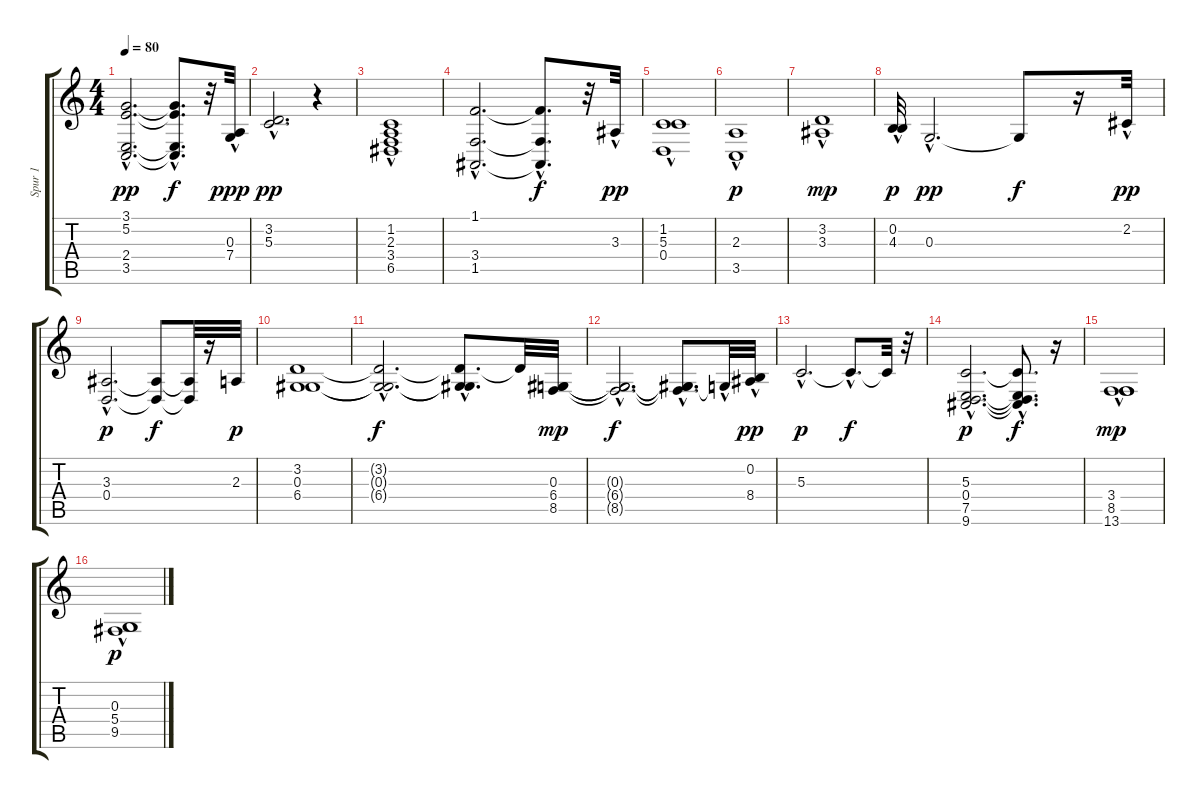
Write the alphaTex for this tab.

\track ("Spur 1" "Spur 1") {instrument stringensemble1}
\staff {score tabs}
\tuning (E4 B3 G3 D3 A2 E2) {hide}
\ts (4 4)
\tempo 80
\clef g2
\ks c
(3.1{hac} 5.2{hac} 2.4{hac} 3.5{hac}).2{d dy pp} (3.1{hac t} 5.2{hac t} 2.4{hac t} 3.5{hac t}).8{d dy f} r.32 (0.3{hac} 7.4{hac}).32{dy ppp} |
(3.2{hac} 5.3{hac}).2{d dy pp} r.4 |
(1.2{hac} 2.3{hac} 3.4 6.5{hac}).1 |
(1.1{hac} 3.4{hac} 1.5{hac}).2{d} (1.1{t} 3.4{hac t} 1.5{hac t}).8{d dy f} r.32 3.3{hac}.32{dy pp} |
(1.2 5.3 0.4{hac}).1 |
(2.3{hac} 3.5).1{dy p} |
(3.2 3.3{hac}).1{dy mp} |
(0.2{hac} 4.3).32{dy p} 0.3{hac}.2{d dy pp} 0.3{t}.8{dy f} r.16 2.2{hac}.32{dy pp} |
(3.3{hac} 0.4{hac}).2{d dy p} (3.3{t} 0.4{t}).8{dy f} (3.3{t} 0.4{t}).32 r.16 2.3.32{dy p} |
(3.2 0.3 6.4).1 |
(3.2{hac t} 0.3{hac t} 6.4{hac t}).2{d dy f} (3.2{hac t} 0.3{t} 6.4{hac t}).8{d} 3.2{t}.32 (0.3 6.4 8.5).32{dy mp} |
(0.3{hac t} 6.4{hac t} 8.5{hac t}).2{d dy f} (0.3{hac t} 6.4{t} 8.5{t}).8{d} 0.3{hac t}.32 (0.2{hac} 8.4{hac}).32{dy pp} |
5.3{hac}.2{d dy p} 5.3{hac t}.8{d dy f} 5.3{t}.32 r.32 |
(5.3{hac} 0.4{hac} 7.5{hac} 9.6{hac}).2{d dy p} (5.3{hac t} 0.4{hac t} 7.5{t} 9.6{t}).8{d dy f} r.16 |
(3.4{hac} 8.5{hac} 13.6).1{dy mp} |
(0.3{hac} 5.4 9.5{hac}).1{dy p}
